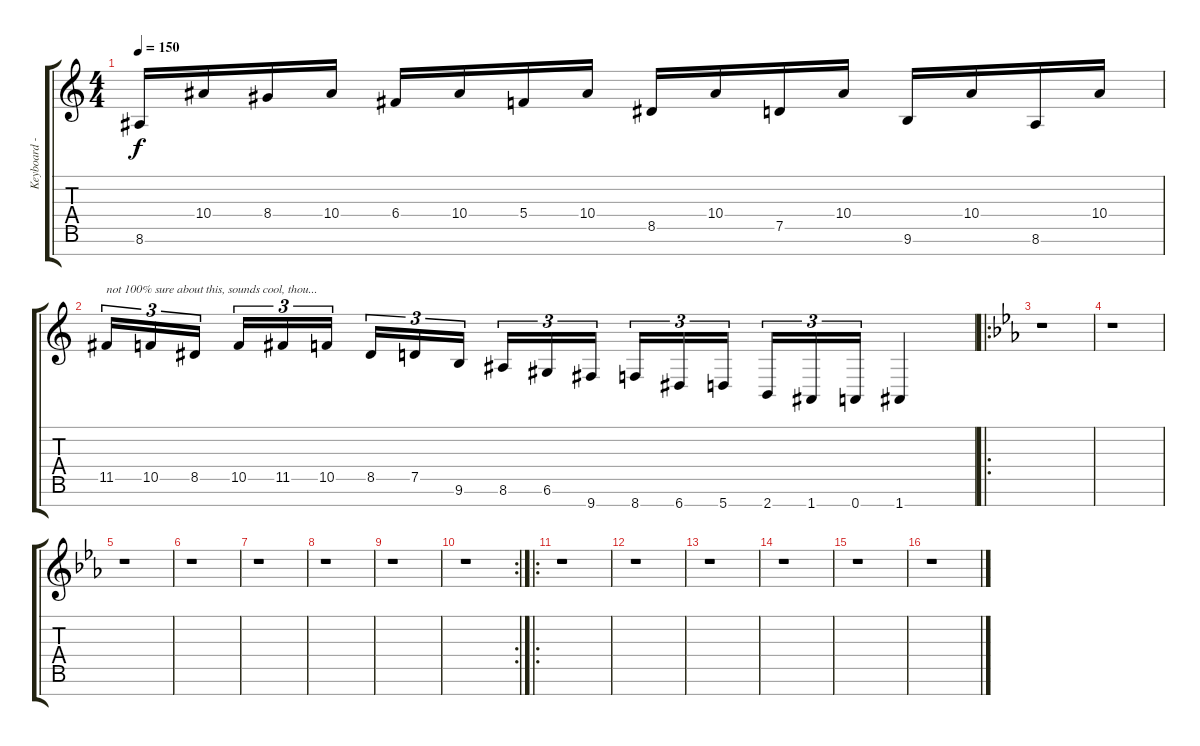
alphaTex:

\track ("Keyboard - Leads" "Keyboard -") {instrument lead2sawtooth}
\staff {score tabs}
\tuning (D5 A4 F4 C4 G3 D3 A2) {hide}
\ts (4 4)
\tempo 150
\clef g2
\ks aminor
8.6.16{dy f} 10.4.16 8.4.16 10.4.16 6.4.16 10.4.16 5.4.16 10.4.16 8.5.16 10.4.16 7.5.16 10.4.16 9.6.16 10.4.16 8.6.16 10.4.16 |
11.5.16{tu (3 2) txt "not 100% sure about this, sounds cool, thou..."} 10.5.16{tu (3 2)} 8.5.16{tu (3 2)} 10.5.16{tu (3 2)} 11.5.16{tu (3 2)} 10.5.16{tu (3 2)} 8.5.16{tu (3 2)} 7.5.16{tu (3 2)} 9.6.16{tu (3 2)} 8.6.16{tu (3 2)} 6.6.16{tu (3 2)} 9.7.16{tu (3 2)} 8.7.16{tu (3 2)} 6.7.16{tu (3 2)} 5.7.16{tu (3 2)} 2.7.16{tu (3 2)} 1.7.16{tu (3 2)} 0.7.16{tu (3 2)} 1.7.4 |
\ro
\ks cminor
r.1 |
r.1 |
r.1 |
r.1 |
r.1 |
r.1 |
r.1 |
\rc 2
r.1 |
\ro
r.1 |
r.1 |
r.1 |
r.1 |
r.1 |
r.1
